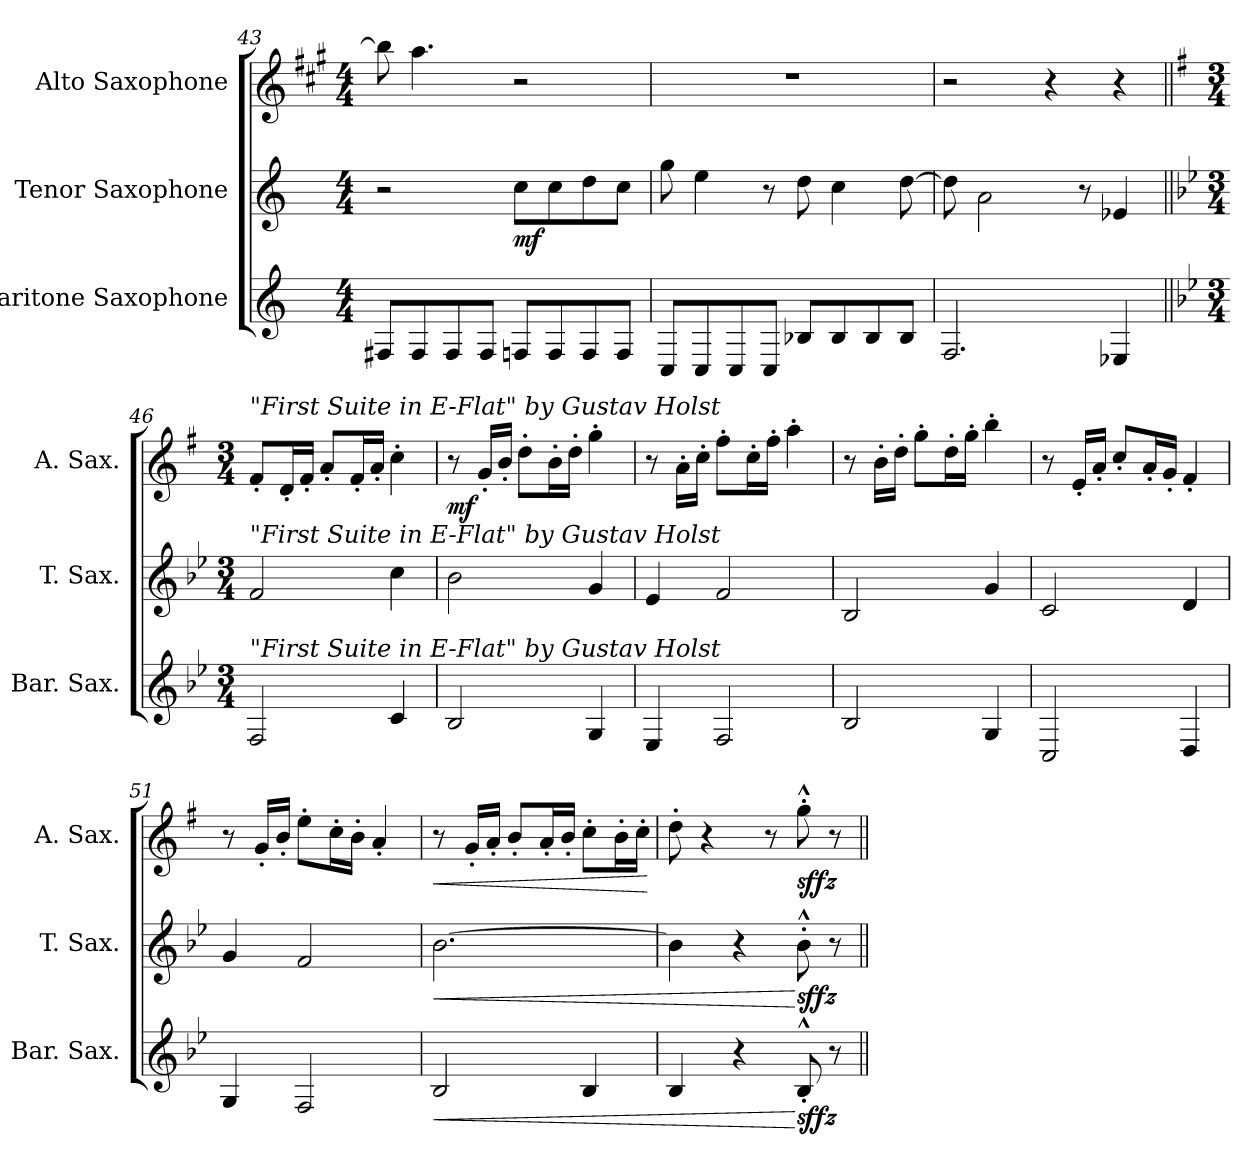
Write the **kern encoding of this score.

**kern	**dynam	**kern	**dynam	**kern	**dynam
*part3	*part3	*part2	*part2	*part1	*part1
*staff3	*staff3	*staff2	*staff2	*staff1	*staff1
*I"Baritone Saxophone	*	*I"Tenor Saxophone	*	*I"Alto Saxophone	*
*I'Bar. Sax.	*	*I'T. Sax.	*	*I'A. Sax.	*
*clefG2	*	*clefG2	*	*clefG2	*
*ITrd12c21	*	*ITrd8c14	*	*ITrd5c9	*
*k[]	*	*k[]	*	*k[]	*
*M4/4	*	*M4/4	*	*M4/4	*
=43	=43	=43	=43	=43	=43
8FF#X/L	.	2r	.	8dd\]	.
8FF#/	.	.	.	4.cc\	.
8FF#/	.	.	.	.	.
8FF#/J	.	.	.	.	.
!	!	!	!LO:DY:b	!	!
8FFn/L	.	8c\L	mf	2r	.
8FF/	.	8c\	.	.	.
8FF/	.	8d\	.	.	.
8FF/J	.	8c\J	.	.	.
=44	=44	=44	=44	=44	=44
8CC/L	.	8g\	.	1r	.
8CC/	.	4e\	.	.	.
8CC/	.	.	.	.	.
8CC/J	.	8r	.	.	.
8BB-X/L	.	8d\	.	.	.
8BB-/	.	4c\	.	.	.
8BB-/	.	.	.	.	.
8BB-/J	.	[8d\	.	.	.
=45	=45	=45	=45	=45	=45
2.FF/	.	8d\]	.	2r	.
.	.	2A\	.	.	.
.	.	.	.	4r	.
.	.	8r	.	.	.
4EE-X/	.	4E-X/	.	4r	.
!!LO:LB:g=z
=46||	=46||	=46||	=46||	=46||	=46||
*k[b-e-]	*	*k[b-e-]	*	*k[b-e-]	*
*M3/4	*	*M3/4	*	*M3/4	*
*	*	*	*	*MM120	*
!	!	!	!	!LO:TX:a:i:t="First Suite in E-Flat" by Gustav Holst	!
!	!	!LO:TX:a:i:t="First Suite in E-Flat" by Gustav Holst	!	!	!
!LO:TX:a:i:t="First Suite in E-Flat" by Gustav Holst	!	!	!	!	!
2FF/	.	2F/	.	8A'/L	.
.	.	.	.	16F'/L	.
.	.	.	.	16A'/JJ	.
.	.	.	.	8c'/L	.
.	.	.	.	16A'/L	.
.	.	.	.	16c'/JJ	.
4C/	.	4c\	.	4e-'\	.
=47	=47	=47	=47	=47	=47
!	!	!	!	!	!LO:DY:b
2BB-/	.	2B-\	.	8r	mf
.	.	.	.	16B-'/LL	.
.	.	.	.	16d'/JJ	.
.	.	.	.	8f'\L	.
.	.	.	.	16d'\L	.
.	.	.	.	16f'\JJ	.
4GG/	.	4G/	.	4b-'\	.
=48	=48	=48	=48	=48	=48
4EE-/	.	4E-/	.	8r	.
.	.	.	.	16c'\LL	.
.	.	.	.	16e-'\JJ	.
2FF/	.	2F/	.	8a'\L	.
.	.	.	.	16e-'\L	.
.	.	.	.	16a'\JJ	.
.	.	.	.	4cc'\	.
=49	=49	=49	=49	=49	=49
2BB-/	.	2BB-/	.	8r	.
.	.	.	.	16d'\LL	.
.	.	.	.	16f'\JJ	.
.	.	.	.	8b-'\L	.
.	.	.	.	16f'\L	.
.	.	.	.	16b-'\JJ	.
4GG/	.	4G/	.	4dd'\	.
=50	=50	=50	=50	=50	=50
2CC/	.	2C/	.	8r	.
.	.	.	.	16G'/LL	.
.	.	.	.	16c'/JJ	.
.	.	.	.	8e-'/L	.
.	.	.	.	16c'/L	.
.	.	.	.	16B-'/JJ	.
4DD/	.	4D/	.	4A'/	.
!!LO:LB:g=z
=51	=51	=51	=51	=51	=51
4GG/	.	4G/	.	8r	.
.	.	.	.	16B-'/LL	.
.	.	.	.	16d'/JJ	.
2FF/	.	2F/	.	8g'\L	.
.	.	.	.	16e-'\L	.
.	.	.	.	16d'\JJ	.
.	.	.	.	4c'/	.
=52	=52	=52	=52	=52	=52
!	!LO:HP:b	!	!LO:HP:b	!	!LO:HP:b
2BB-/	<	[2.B-\	<	8r	<
.	.	.	.	16B-'/LL	.
.	.	.	.	16c'/JJ	.
.	.	.	.	8d'/L	.
.	.	.	.	16c'/L	.
.	.	.	.	16d'/JJ	.
4BB-/	.	.	.	8e-'\L	.
.	.	.	.	16d'\L	.
.	.	.	.	16e-'\JJ	.
.	.	.	.	.	[
=53	=53	=53	=53	=53	=53
4BB-/	.	4B-\]	.	8f'\	.
.	.	.	.	4r	.
4r	.	4r	.	.	.
.	.	.	.	8r	.
!	!LO:DY:n=1:b	!	!LO:DY:n=1:b	!	!LO:DY:b
8BB-'^^/	[ sffz	8B-'^^\	[ sffz	8b-'^^\	sffz
8r	.	8r	.	8r	.
=||	=||	=||	=||	=||	=||
*-	*-	*-	*-	*-	*-
